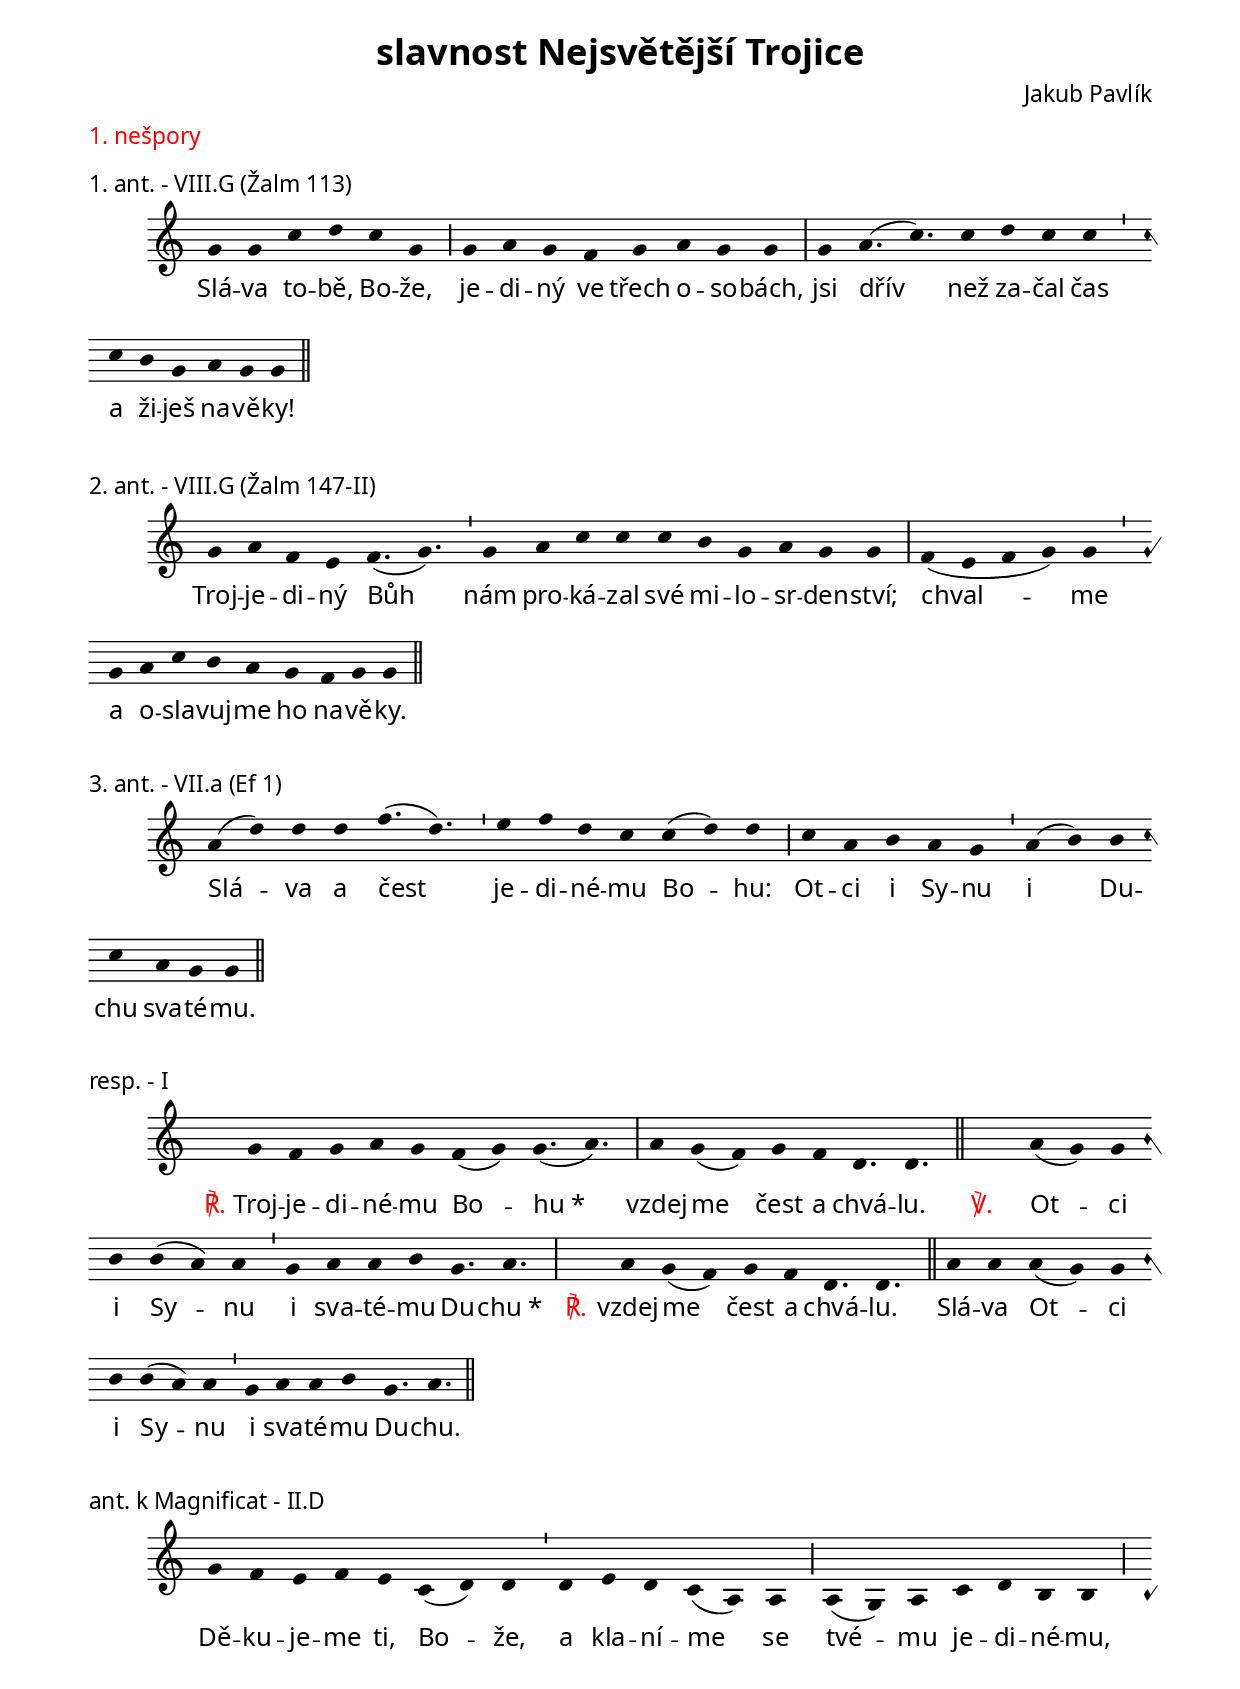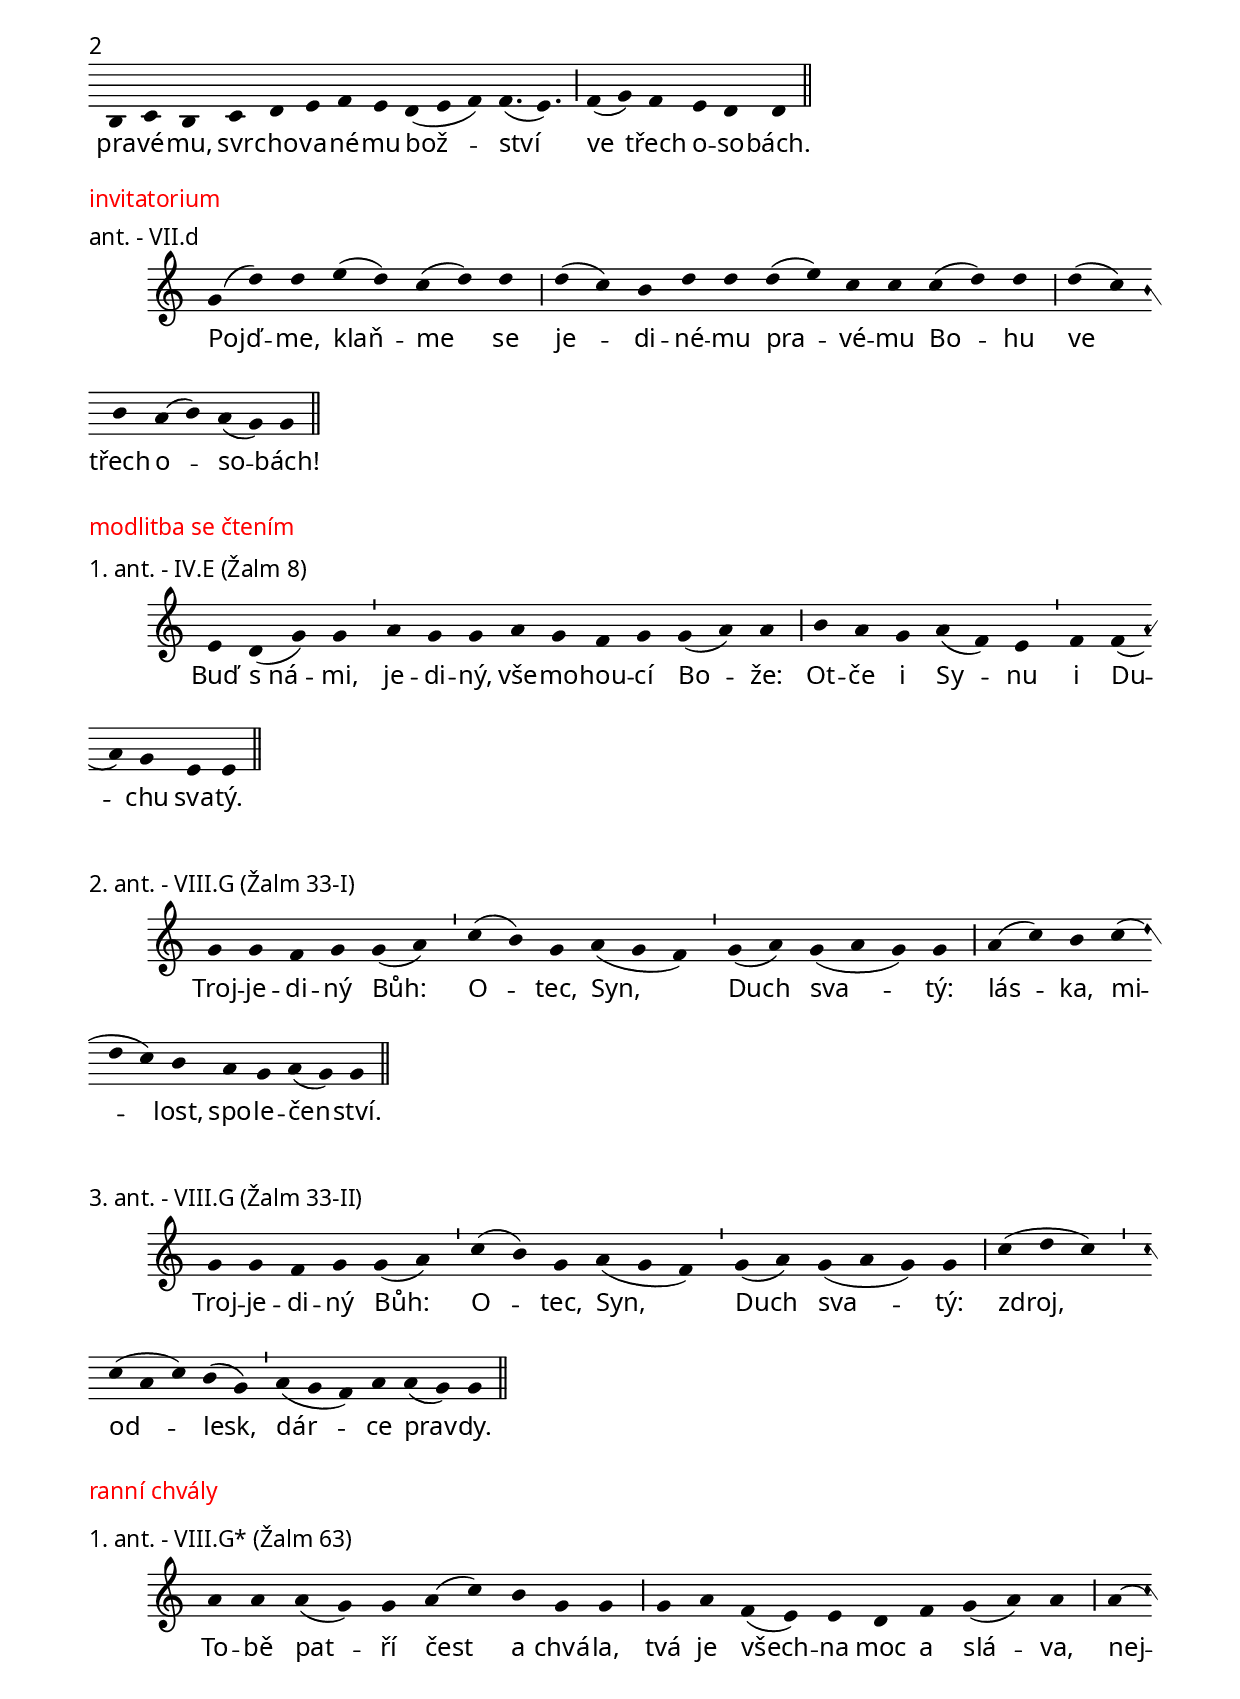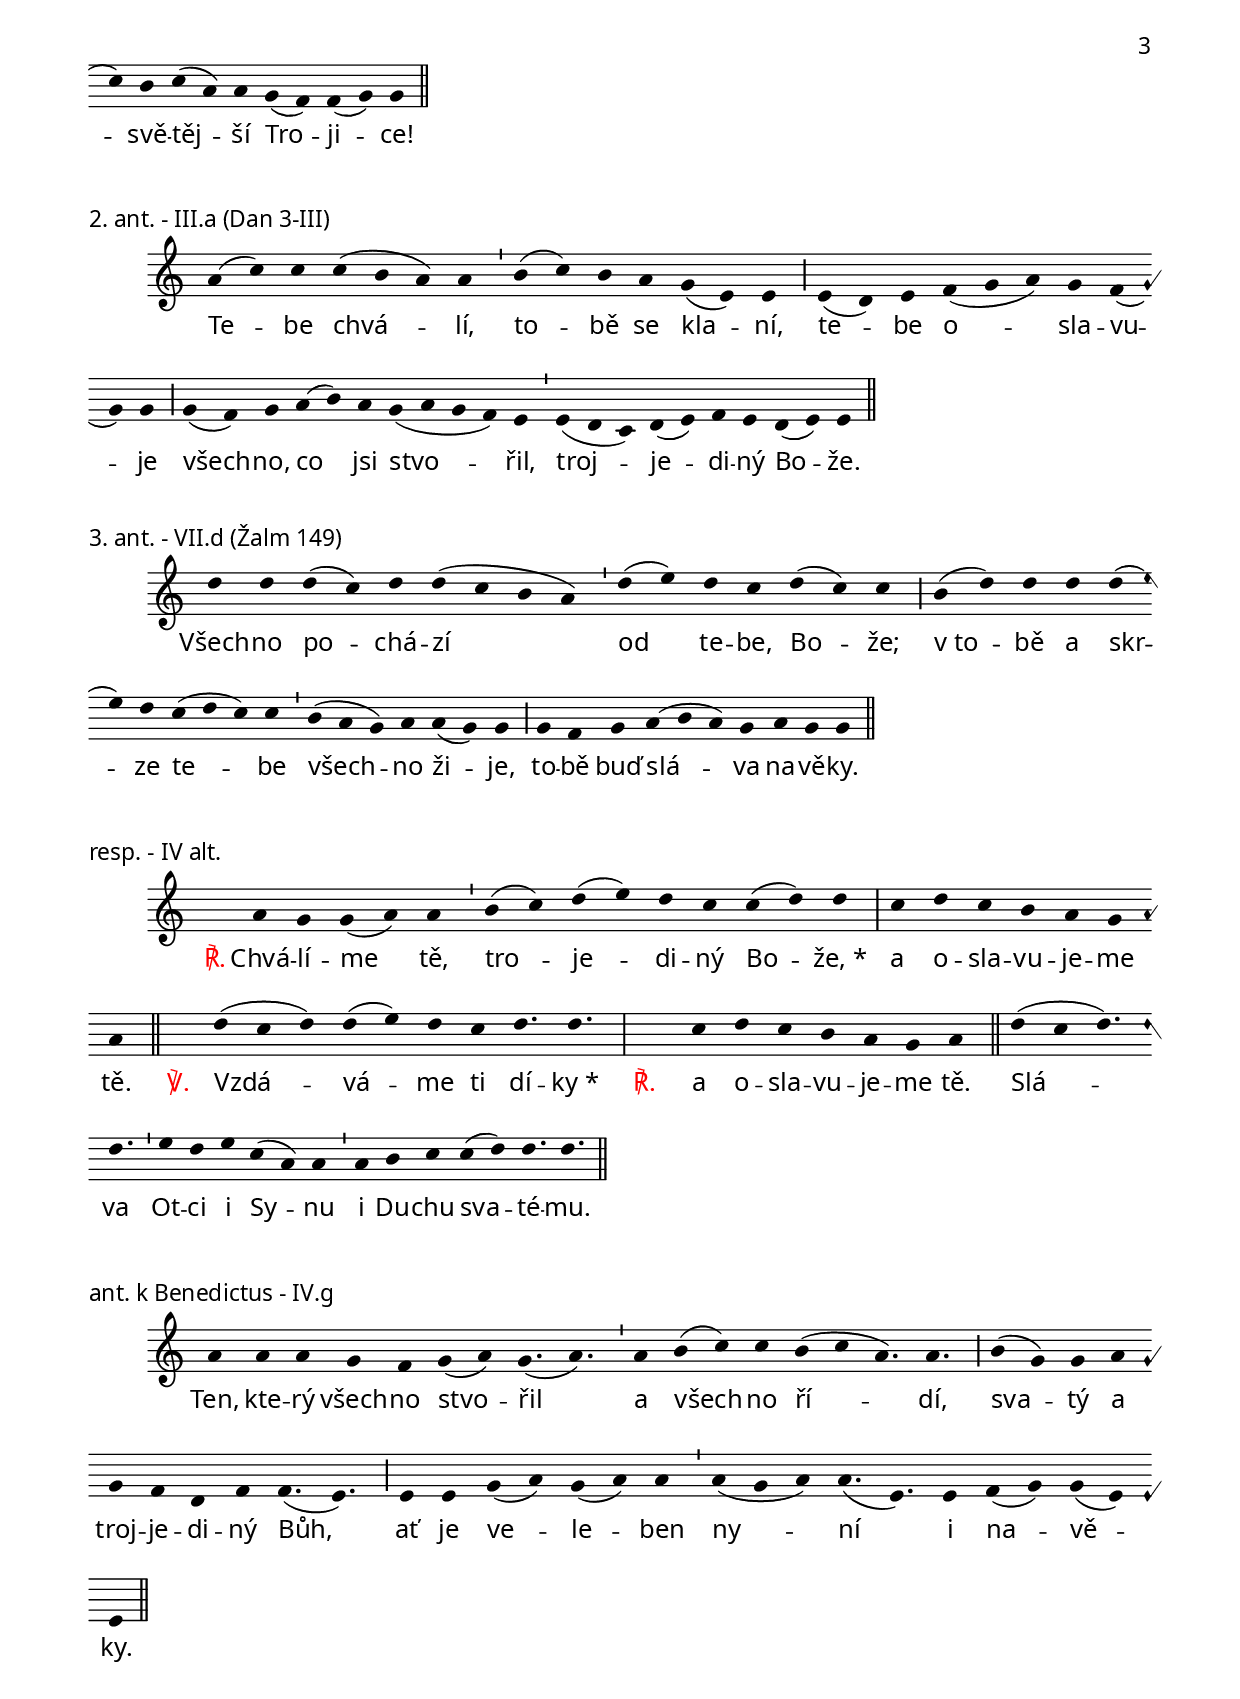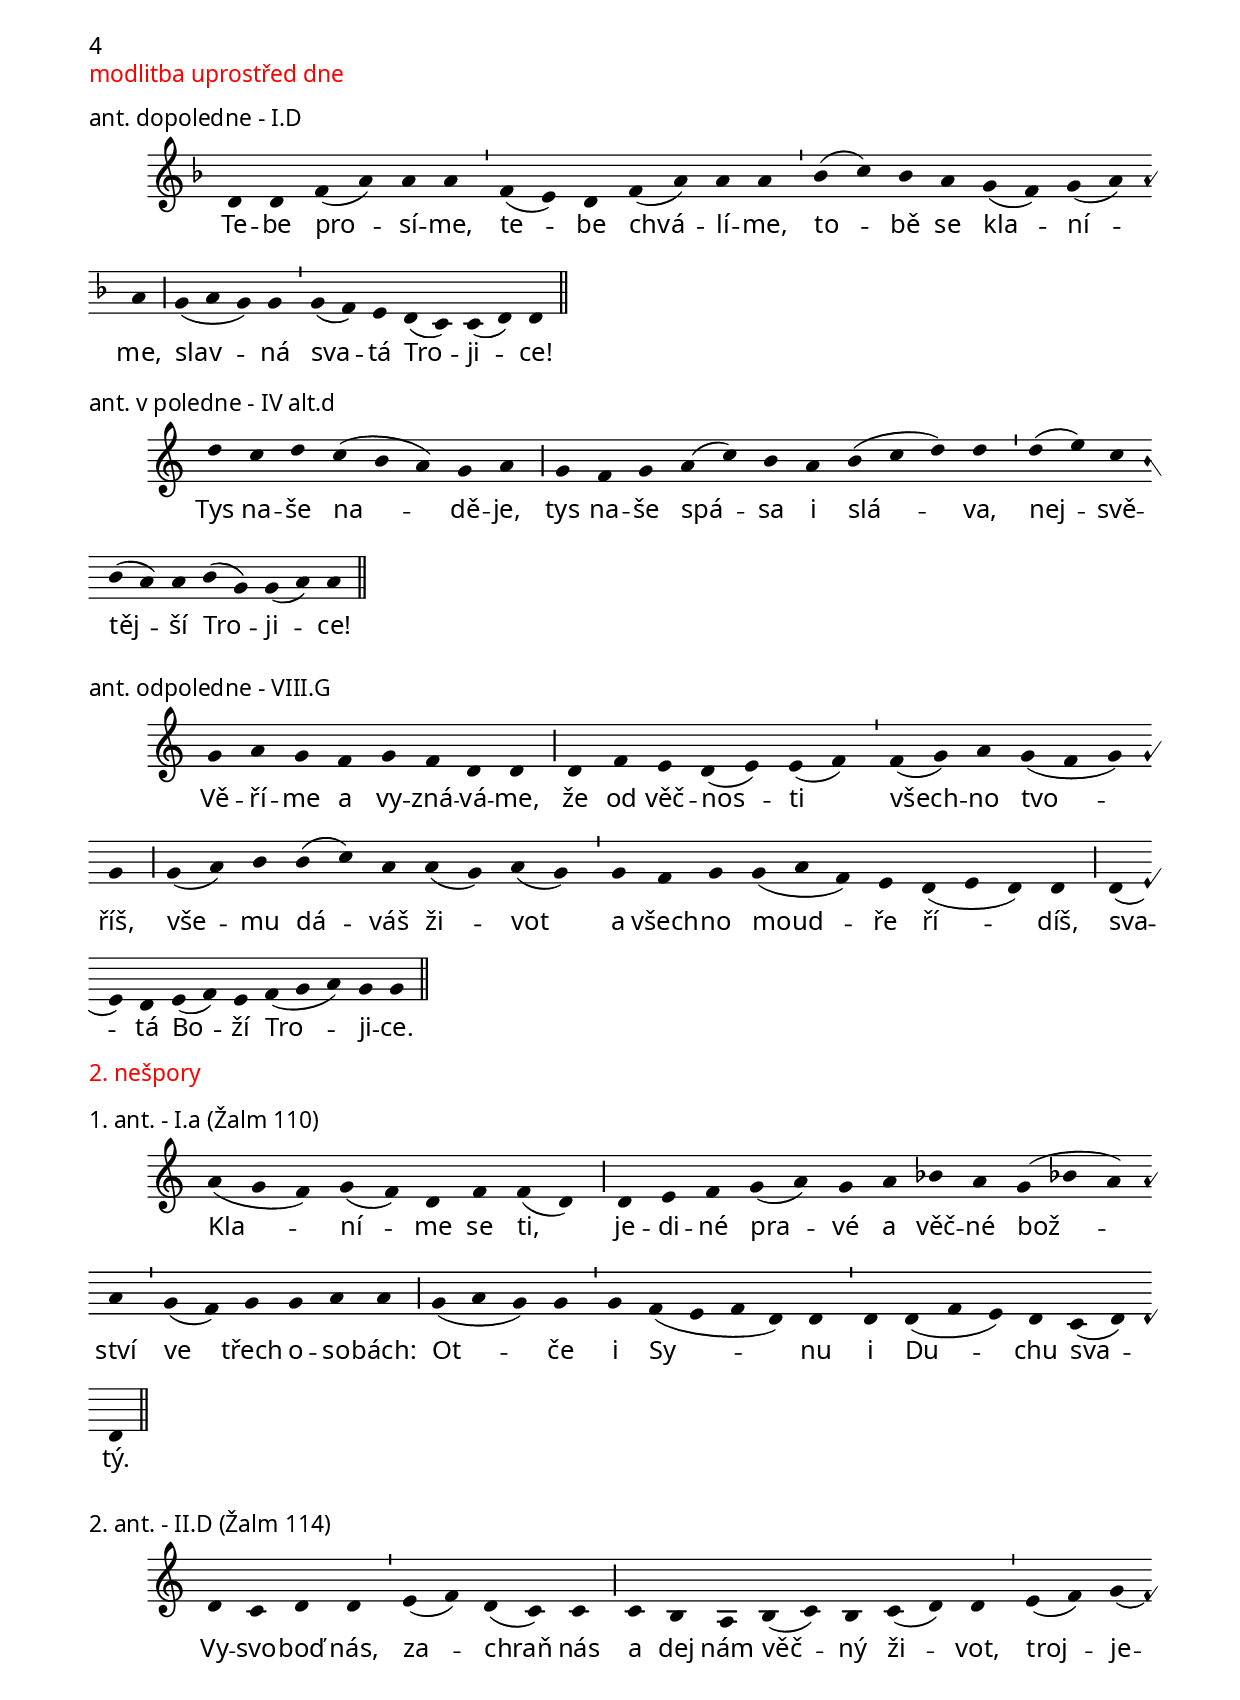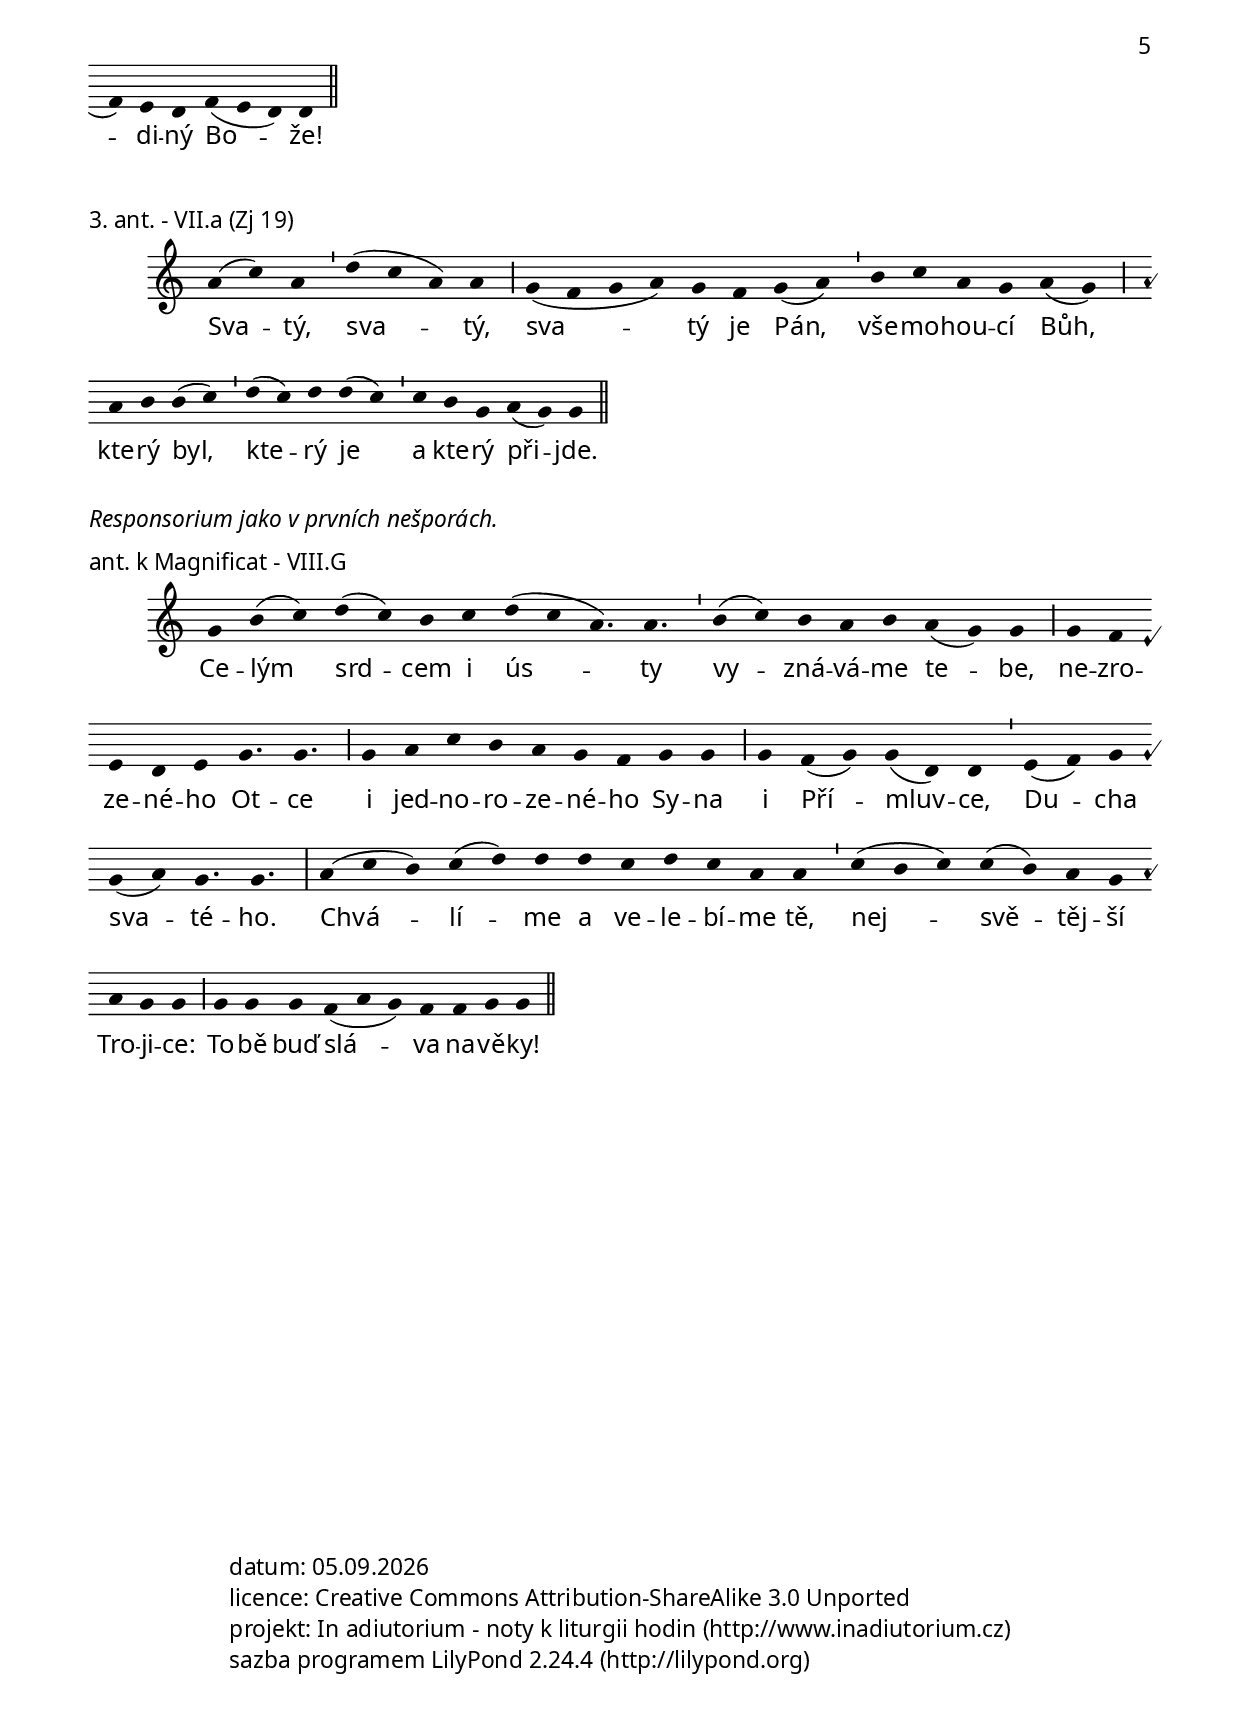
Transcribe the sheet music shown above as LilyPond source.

\version "2.14.2"

\header {
  title = "slavnost Nejsvětější Trojice"
  composer = "Jakub Pavlík"
}

\include "spolecne.ly"
\include "dilyresponsorii.ly"

\markup {\nadpisHodinka {"1. nešpory"}}

\score {
  \relative c'' {
    \choralniRezim
    g4 g c d c g \barMaior
    g a g f g a g g \barMax
    g a4.( c) c4 d c c \barMin
    c b g a g g \barFinalis
  }
  \addlyrics {
    Slá -- va to -- bě, Bo -- že,
    je -- di -- ný ve třech o -- so -- bách,
    jsi dřív než za -- čal čas
    a ži -- ješ na -- vě -- ky!
  }
  \header {
    quid = "1. ant."
    modus = "VIII"
    differentia = "G" 
    psalmus = "Žalm 113"
    id = ""
    piece = \markup {\sestavTitulek}
  }
}

\score {
  \relative c'' {
    \choralniRezim
    g4 a f e f4.( g) \barMin
    g4 a c c c b g a g g \barMax
    f( e f g) g \barMin g a c b a g f g g \barFinalis
  }
  \addlyrics {
    Troj -- je -- di -- ný Bůh
    nám pro -- ká -- zal své mi -- lo -- sr -- den -- ství;
    chval -- me a o -- sla -- vuj -- me ho na -- vě -- ky.
  }
  \header {
    quid = "2. ant."
    modus = "VIII"
    differentia = "G" 
    psalmus = "Žalm 147-II"
    id = ""
    piece = \markup {\sestavTitulek}
  }
}

\score {
  \relative c'' {
    \choralniRezim
    a4( d) d d f4.( d) \barMin e4 f d c c( d) d \barMaior
    c a b a g \barMin a( b) b c a g g \barFinalis
  }
  \addlyrics {
    Slá -- va a čest je -- di -- né -- mu Bo -- hu:
    Ot -- ci i Sy -- nu i Du -- chu sva -- té -- mu.
  }
  \header {
    quid = "3. ant."
    modus = "VII"
    differentia = "a" 
    psalmus = "Ef 1"
    id = ""
    piece = \markup {\sestavTitulek}
  }
}

\score {
  \relative c' {
    \choralniRezim
    
    % R
    \neviditelna f
    g f g a g f( g) g4.( a) \barMax
    a4 g( f) g f d4. d \barFinalis
    % V
    \neviditelna a
    a'4( g) g b b( a) a \barMin g a a b g4. a \barMax
    % R
    \neviditelna a
    a4 g( f) g f d4. d \barFinalis
    % Slava - melodie i text temer totozny s versem
    a'4 a a( g) g b b( a) a \barMin g a a b g4. a \barFinalis
  }
  \addlyrics {
    \Response Troj -- je -- di -- né -- mu Bo -- hu_*
    vzdej -- me čest a chvá -- lu.
    \Verse Ot -- ci i Sy -- nu i sva -- té -- mu Du -- chu_*
    \Response vzdej -- me čest a chvá -- lu.
    % Pozmeneny text doxologie
    Slá -- va Ot -- ci i Sy -- nu i sva -- té -- mu Du -- chu.
  }
  \header {
    quid = "resp."
    modus = "I"
    id = ""
    placet = "R"
    piece = \markup {\sestavTitulekResp}
  }
}

\score {
  \relative c'' {
    \choralniRezim
    g4 f e f e c( d) d \barMin
    d e d c( a) a \barMaior
    a( g) a c d b b \barMaior
    b c b c d e f e d( e f) f4.( e) \barMaior
    f4( g) f e d d \barFinalis
  }
  \addlyrics {
    Dě -- ku -- je -- me ti, Bo -- že,
    a kla -- ní -- me se
    tvé -- mu je -- di -- né -- mu, 
    pra -- vé -- mu, svr -- cho -- va -- né -- mu bož -- ství
    ve třech o -- so -- bách.
  }
  \header {
    quid = "ant. k Magnificat"
    modus = "II"
    differentia = "D" 
    psalmus = ""
    id = ""
    placet = "~ je to fakt II? Závěr zní trochu cize."
    piece = \markup {\sestavTitulekBezZalmu}
  }
}

\markup {\nadpisHodinka {"invitatorium"}}

\score {
  \relative c'' {
    \choralniRezim
    g( d') d e( d) c( d) d \barMaior
    d( c) b d d d( e) c c c( d) d \barMaior
    d( c) b a( b) a( g) g \barFinalis
  }
  \addlyrics {
    Pojď -- me, klaň -- me se
    je -- di -- né -- mu pra -- vé -- mu Bo -- hu
    ve třech o -- so -- bách!
  }
  \header {
    quid = "ant."
    modus = "VII"
    differentia = "d" 
    psalmus = ""
    id = ""
    placet = "jde, ale nic moc"
    piece = \markup {\sestavTitulekBezZalmu}
  }
}

\markup {\nadpisHodinka {"modlitba se čtením"}}

\score {
  \relative c' {
    \choralniRezim
    e4 d( g) g \barMin
    a g g a g f g g( a) a \barMaior
    b a g a( f) e \barMin
    f f( a) g e e \barFinalis
  }
  \addlyrics {
    Buď s_ná -- mi, 
    je -- di -- ný, vše -- mo -- hou -- cí Bo -- že: 
    Ot -- če i Sy -- nu 
    i Du -- chu sva -- tý.
  }
  \header {
    quid = "1. ant."
    modus = "IV"
    differentia = "E" 
    psalmus = "Žalm 8"
    id = ""
    piece = \markup {\sestavTitulek}
  }
}

\score {
  \relative c'' {
    \choralniRezim
    g4 g f g g( a) \barMin
    c( b) g a( g f) \barMin g( a) g( a g) g \barMaior
    a( c) b c( d c) b a g a( g) g \barFinalis
  }
  \addlyrics {
    Troj -- je -- di -- ný Bůh: 
    O -- tec, Syn, Duch sva -- tý:
    lás -- ka, mi -- lost, spo -- le -- čen -- ství.
  }
  \header {
    quid = "2. ant."
    modus = "VIII"
    differentia = "G" 
    psalmus = "Žalm 33-I"
    id = ""
    piece = \markup {\sestavTitulek}
  }
}

\score {
  \relative c'' {
    \choralniRezim
    g4 g f g g( a) \barMin
    c( b) g a( g f) \barMin g( a) g( a g) g \barMaior
    c( d c) \barMin c( a c) b( g) \barMin a( g f) a a( g) g \barFinalis
  }
  \addlyrics {
    Troj -- je -- di -- ný Bůh: 
    O -- tec, Syn, Duch sva -- tý:
    zdroj, od -- lesk, dár -- ce prav -- dy.
  }
  \header {
    quid = "3. ant."
    modus = "VIII"
    differentia = "G" 
    psalmus = "Žalm 33-II"
    id = ""
    piece = \markup {\sestavTitulek}
  }
}


\markup {\nadpisHodinka {"ranní chvály"}}

\score {
  \relative c'' {
    \choralniRezim
    a4 a a( g) g a( c) b g g \barMaior
    g a f( e) e d f g( a) a \barMaior
    a( c) b c( a) a g( f) f( g) g \barFinalis
  }
  \addlyrics {
    To -- bě pat -- ří čest a chvá -- la,
    tvá je všech -- na moc a slá -- va,
    nej -- svě -- těj -- ší Tro -- ji -- ce!
  }
  \header {
    quid = "1. ant."
    modus = "VIII"
    differentia = "G*" 
    psalmus = "Žalm 63"
    id = ""
    piece = \markup {\sestavTitulek}
  }
}

\score {
  \relative c'' {
    \choralniRezim
    a4( c) c c( b a) a \barMin
    b( c) b a g( e) e \barMaior
    e( d) e f( g a) g f( g) g \barMaior
    g( f) g a( b) a g( a g f) e \barMin
    e( d c) d( e) f e d( e) e \barFinalis
  }
  \addlyrics {
    Te -- be chvá -- lí,
    to -- bě se kla -- ní,
    te -- be o -- sla -- vu -- je
    
    všech -- no, co jsi stvo -- řil,
    troj -- je -- di -- ný Bo -- že.
  }
  \header {
    quid = "2. ant."
    modus = "III"
    differentia = "a" 
    psalmus = "Dan 3-III"
    id = ""
    piece = \markup {\sestavTitulek}
  }
}

\score {
  \relative c'' {
    \choralniRezim
    d4 d d( c) d d( c b a) \barMin d( e) d c d( c) c \barMaior
    b( d) d d d( e) d c( d c) c \barMin b( a g) a a( g) g \barMaior
    g f g a( b a) g a g g \barFinalis
  }
  \addlyrics {
    Všech -- no po -- chá -- zí od te -- be, Bo -- že;
    v_to -- bě a skr -- ze te -- be všech -- no ži -- je,
    to -- bě buď slá -- va na -- vě -- ky.
  }
  \header {
    quid = "3. ant."
    modus = "VII"
    differentia = "d" 
    psalmus = "Žalm 149"
    id = ""
    piece = \markup {\sestavTitulek}
  }
}

\score {
  \relative c'' {
    \choralniRezim
    
    % R
    \neviditelna a
    a g g( a) a \barMin b( c) d( e) d c c( d) d \barMax
    c4 d c b a g a \barFinalis
    % V
    \neviditelna d
    d4( c d) d( e) d c d4. d \barMax
    % R
    \neviditelna d
    c4 d c b a g a \barFinalis
    % Slava
    d4( c d4.) d \barMin e4 d e c( a) a \barMin a b c c( d) d4. d \barFinalis
  }
  \addlyrics {
    \Response Chvá -- lí -- me tě, tro -- je -- di -- ný Bo -- že,_*
    a o -- sla -- vu -- je -- me tě.
    \Verse Vzdá -- vá -- me ti dí -- ky_*
    \Response a o -- sla -- vu -- je -- me tě.
    \textRespDoxologie
  }
  \header {
    quid = "resp."
    modus = "IV alt."
    id = ""
    placet = "~"
    piece = \markup {\sestavTitulekResp}
  }
}

\score {
  \relative c'' {
    \choralniRezim
    a4 a a g f g( a) g4.( a) \barMin
    a4 b( c) c b( c a4.) a \barMaior
    b4( g) g a g f d f f4.( e) \barMaior
    e4 e g( a) g( a) a \barMin a( g a) a4.( e) e4 f( g) g( e) e \barFinalis
  }
  \addlyrics {
    Ten, kte -- rý všech -- no stvo -- řil
    a všech -- no ří -- dí,
    sva -- tý a troj -- je -- di -- ný Bůh,
    ať je ve -- le -- ben ny -- ní i na -- vě -- ky.
  }
  \header {
    quid = "ant. k Benedictus"
    modus = "IV"
    differentia = "g" 
    psalmus = ""
    id = ""
    placet = "trochu divné je -stvořil-"
    piece = \markup {\sestavTitulekBezZalmu}
  }
}

\pageBreak % ZLOM

\markup {\nadpisHodinka {"modlitba uprostřed dne"}}

\score {
  \relative c' {
    \choralniRezim
    \key f \major
    d4 d f( a) a a \barMin
    f( e) d f( a) a a \barMin
    bes( c) bes a g( f) g( a) a \barMaior
    g( a g) g \barMin g( f) e d( c) c( d) d \barFinalis
  }
  \addlyrics {
    Te -- be pro -- sí -- me,
    te -- be chvá -- lí -- me,
    to -- bě se kla -- ní -- me,
    slav -- ná sva -- tá Tro -- ji -- ce!
  }
  \header {
    quid = "ant. dopoledne"
    modus = "I"
    differentia = "D" 
    psalmus = ""
    id = ""
    placet = "začátek je takový dryjáčnický"
    piece = \markup {\sestavTitulekBezZalmu}
  }
}

\score {
  \relative c'' {
    \choralniRezim
    d4 c d c( b a) g a \barMaior
    g f g a( c) b a b( c d) d \barMin
    d( e) c b( a) a b( g) g( a) a \barFinalis
  }
  \addlyrics {
    Tys na -- še na -- dě -- je,
    tys na -- še spá -- sa i slá -- va,
    nej -- svě -- těj -- ší Tro -- ji -- ce!
  }
  \header {
    quid = "ant. v poledne"
    modus = "IV alt"
    differentia = "d" 
    psalmus = ""
    id = ""
    placet = "r - zakončení na aktuální finále zní nepřesvědčivě; není třeba VII?"
    piece = \markup {\sestavTitulekBezZalmu}
  }
}

\score {
  \relative c'' {
    \choralniRezim
    g4 a g f g f d d \barMaior
    d f e d( e) e( f) \barMin f( g) a g( f g) g \barMaior
    g( a) b b( c) a a( g) a( g) \barMin
    g f g g( a f) e d( e d) d \barMaior
    d( e) d e( f) e f( g a) g g \barFinalis
  }
  \addlyrics {
    Vě -- ří -- me a vy -- zná -- vá -- me,
    že od věč -- nos -- ti všech -- no tvo -- říš,
    vše -- mu dá -- váš ži -- vot
    a všech -- no moud -- ře ří -- díš,
    sva -- tá Bo -- ží Tro -- ji -- ce.
  }
  \header {
    quid = "ant. odpoledne"
    modus = "VIII"
    differentia = "G" 
    psalmus = ""
    id = ""
    placet = "R - tahle je jakoby spíš I než VIII"
    piece = \markup {\sestavTitulekBezZalmu}
  }
}

\markup {\nadpisHodinka {"2. nešpory"}}

\score {
  \relative c'' {
    \choralniRezim
    a4( g f) g( f) d f f( d) \barMaior
    d e f g( a) g a bes a g( bes a) a \barMin
    g( f) g g a a \barMaior
    g( a g) g \barMin g f( e f d) d \barMin d d( f e) d c( d) d \barFinalis
  }
  \addlyrics {
    Kla -- ní -- me se ti,
    je -- di -- né pra -- vé a věč -- né bož -- ství
    ve třech o -- so -- bách:
    Ot -- če i Sy -- nu i Du -- chu sva -- tý.
  }
  \header {
    quid = "1. ant."
    modus = "I"
    differentia = "a" 
    psalmus = "Žalm 110"
    id = ""
    piece = \markup {\sestavTitulek}
  }
}

\score {
  \relative c' {
    \choralniRezim
    d4 c d d \barMin e( f) d( c) c \barMaior
    c b a b( c) b c( d) d \barMin
    e( f) g( f) e d f( e d) d \barFinalis
  }
  \addlyrics {
    Vy -- svo -- boď nás, za -- chraň nás
    a dej nám věč -- ný ži -- vot,
    troj -- je -- di -- ný Bo -- že!
  }
  \header {
    quid = "2. ant."
    modus = "II"
    differentia = "D" 
    psalmus = "Žalm 114"
    id = ""
    piece = \markup {\sestavTitulek}
  }
}

% !!! V modu VII jeste kantikum ze Zj 19 nemam!

\score {
  \relative c'' {
    \choralniRezim
    a4( c) a \barMin d( c a) a \barMaior
    g( f g a) g f g( a) \barMin b c a g a( g) \barMaior
    a b b( c) \barMin d( c) d d( c) \barMin
    c b g a( g) g \barFinalis
  }
  \addlyrics {
    Sva -- tý, sva -- tý, 
    sva -- tý je Pán, vše -- mo -- hou -- cí Bůh,
    kte -- rý byl, kte -- rý je 
    a kte -- rý při -- jde.
  }
  \header {
    quid = "3. ant."
    modus = "VII"
    differentia = "a" 
    psalmus = "Zj 19"
    id = ""
    piece = \markup {\sestavTitulek}
  }
}

\markup\italic{Responsorium jako v prvních nešporách.}

\score {
  \relative c'' {
    \choralniRezim
    g4 b( c) d( c) b c d( c a4.) a \barMin 
    b4( c) b a b a( g) g \barMaior
    g f e d e g4. g \barMaior 
    g4 a c b a g f g g \barMaior
    g f( g) g( d) d \barMin e( f) g g( a) g4. g \barMax
    
    a4( c b) c( d) d d c d c a a \barMin
    c( b c) c( b) a g a g g \barMaior
    g g g f( a g) f f g g \barFinalis
  }
  \addlyrics {
    Ce -- lým srd -- cem i ús -- ty
    vy -- zná -- vá -- me te -- be,
    ne -- zro -- ze -- né -- ho Ot -- ce
    i jed -- no -- ro -- ze -- né -- ho Sy -- na
    i Pří -- mluv -- ce, Du -- cha sva -- té -- ho.
    
    Chvá -- lí -- me a ve -- le -- bí -- me tě,
    nej -- svě -- těj -- ší Tro -- ji -- ce:
    To -- bě buď slá -- va na -- vě -- ky!
  }
  \header {
    quid = "ant. k Magnificat"
    modus = "VIII"
    differentia = "G" 
    psalmus = ""
    id = ""
    piece = \markup {\sestavTitulekBezZalmu}
  }
}